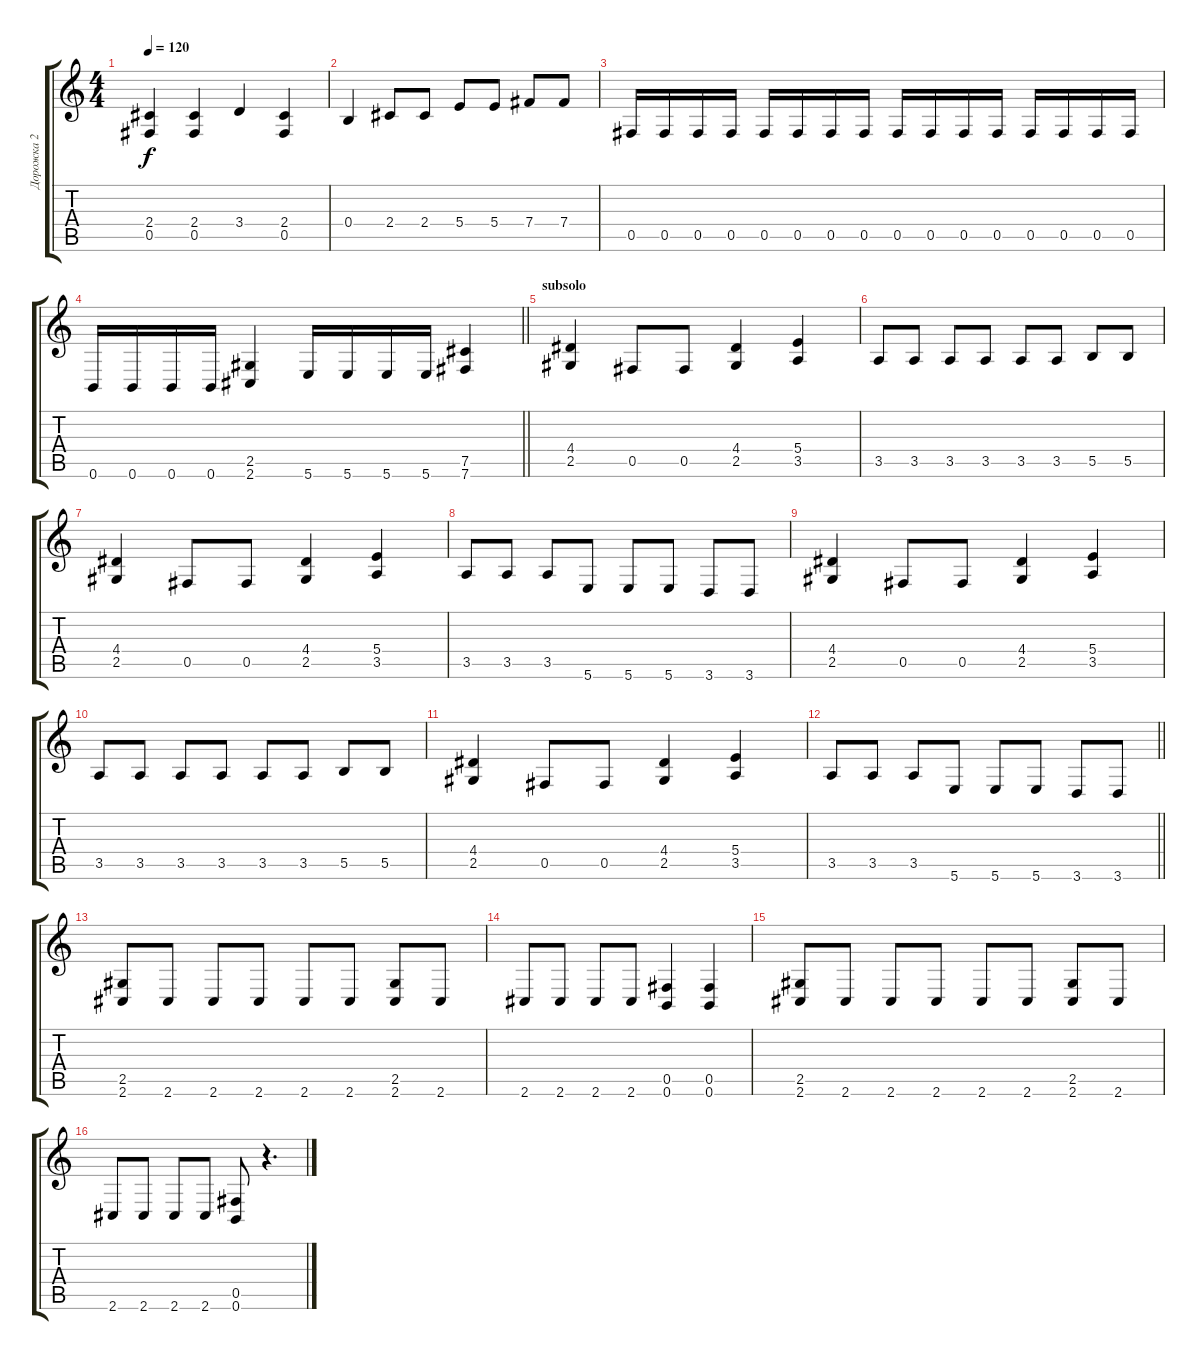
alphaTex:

\track ("Дорожка 2" "Дорожка 2") {instrument distortionguitar}
\staff {score tabs}
\tuning (Db4 Ab3 E3 B2 Gb2 B1) {hide}
\ts (4 4)
\tempo 120
\clef g2
\ks c
(2.4 0.5).4{dy f} (2.4 0.5).4 3.4.4 (2.4 0.5).4 |
0.4.4 2.4.8 2.4.8 5.4.8 5.4.8 7.4.8 7.4.8 |
0.5.16 0.5.16 0.5.16 0.5.16 0.5.16 0.5.16 0.5.16 0.5.16 0.5.16 0.5.16 0.5.16 0.5.16 0.5.16 0.5.16 0.5.16 0.5.16 |
\barLineRight lightlight
0.6.16 0.6.16 0.6.16 0.6.16 (2.5 2.6).4 5.6.16 5.6.16 5.6.16 5.6.16 (7.5 7.6).4 |
\section ("" "subsolo")
(4.4 2.5).4 0.5.8 0.5.8 (4.4 2.5).4 (5.4 3.5).4 |
3.5.8 3.5.8 3.5.8 3.5.8 3.5.8 3.5.8 5.5.8 5.5.8 |
(4.4 2.5).4 0.5.8 0.5.8 (4.4 2.5).4 (5.4 3.5).4 |
3.5.8 3.5.8 3.5.8 5.6.8 5.6.8 5.6.8 3.6.8 3.6.8 |
(4.4 2.5).4 0.5.8 0.5.8 (4.4 2.5).4 (5.4 3.5).4 |
3.5.8 3.5.8 3.5.8 3.5.8 3.5.8 3.5.8 5.5.8 5.5.8 |
(4.4 2.5).4 0.5.8 0.5.8 (4.4 2.5).4 (5.4 3.5).4 |
\barLineRight lightlight
3.5.8 3.5.8 3.5.8 5.6.8 5.6.8 5.6.8 3.6.8 3.6.8 |
\section ("" " ")
(2.5 2.6).8 2.6.8 2.6.8 2.6.8 2.6.8 2.6.8 (2.5 2.6).8 2.6.8 |
2.6.8 2.6.8 2.6.8 2.6.8 (0.5 0.6).4 (0.5 0.6).4 |
(2.5 2.6).8 2.6.8 2.6.8 2.6.8 2.6.8 2.6.8 (2.5 2.6).8 2.6.8 |
2.6.8 2.6.8 2.6.8 2.6.8 (0.5 0.6).8 r.4{d}
